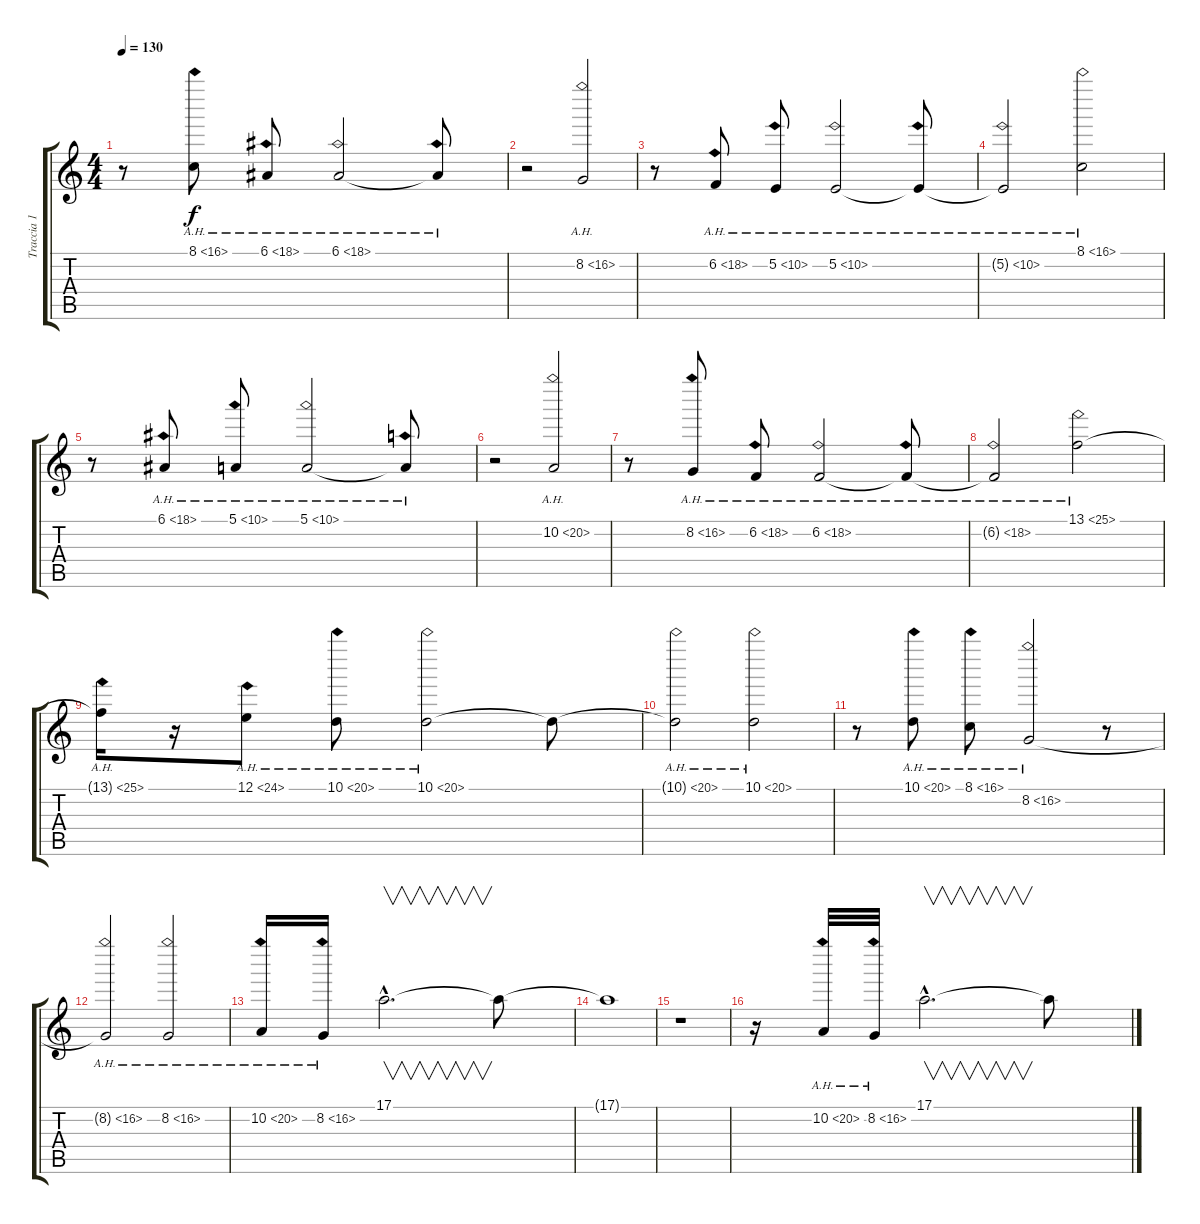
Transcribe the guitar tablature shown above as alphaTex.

\track ("Traccia 1" "Traccia 1") {instrument panflute}
\staff {score tabs}
\tuning (E4 B3 G3 D3 A2 E2) {hide}
\ts (4 4)
\tempo 130
\clef g2
\ks c
r.8{dy f} 8.1{ah 8}.8 6.1{ah 12}.8 6.1{ah 12}.2 6.1{ah 12 t}.8 |
r.2 8.2{ah 8}.2 |
r.8 6.2{ah 12}.8 5.2{ah 5}.8 5.2{ah 5}.2 5.2{ah 5 t}.8 |
5.2{ah 5 t}.2 8.1{ah 8}.2 |
r.8 6.1{ah 12}.8 5.1{ah 5}.8 5.1{ah 5}.2 5.1{ah 12 t}.8 |
r.2 10.2{ah 10}.2 |
r.8 8.2{ah 8}.8 6.2{ah 12}.8 6.2{ah 12}.2 6.2{ah 12 t}.8 |
6.2{ah 12 t}.2 13.1{ah 12}.2 |
13.1{ah 12 t}.16 r.16 12.1{ah 12}.8 10.1{ah 10}.8 10.1{ah 10}.2 10.1{t}.8 |
10.1{ah 10 t}.2 10.1{ah 10}.2 |
r.8 10.1{ah 10}.8 8.1{ah 8}.8 8.2{ah 8}.2 r.8 |
8.2{ah 8 t}.2 8.2{ah 8}.2 |
10.2{ah 10}.16 8.2{ah 8}.16 17.1{hac}.2{v d} 17.1{t}.8 |
17.1{t}.1 |
r.1 |
r.16 10.2{ah 10}.32 8.2{ah 8}.32 17.1{hac}.2{v d} 17.1{t}.8
